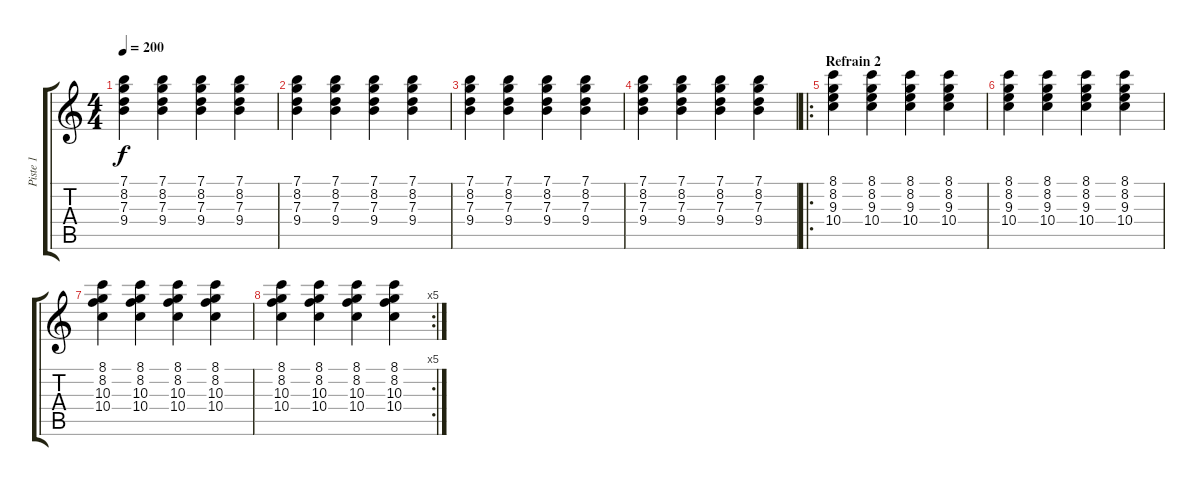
\track ("Piste 1" "Piste 1") {instrument distortionguitar}
\staff {score tabs}
\tuning (E4 B3 G3 D3 A2 E2) {hide}
\ts (4 4)
\tempo 200
\clef g2
\ks c
(7.1 8.2 7.3 9.4).4{dy f} (7.1 8.2 7.3 9.4).4 (7.1 8.2 7.3 9.4).4 (7.1 8.2 7.3 9.4).4 |
(7.1 8.2 7.3 9.4).4 (7.1 8.2 7.3 9.4).4 (7.1 8.2 7.3 9.4).4 (7.1 8.2 7.3 9.4).4 |
(7.1 8.2 7.3 9.4).4 (7.1 8.2 7.3 9.4).4 (7.1 8.2 7.3 9.4).4 (7.1 8.2 7.3 9.4).4 |
(7.1 8.2 7.3 9.4).4 (7.1 8.2 7.3 9.4).4 (7.1 8.2 7.3 9.4).4 (7.1 8.2 7.3 9.4).4 |
\ro
\section ("" "Refrain 2")
(8.1 8.2 9.3 10.4).4 (8.1 8.2 9.3 10.4).4 (8.1 8.2 9.3 10.4).4 (8.1 8.2 9.3 10.4).4 |
(8.1 8.2 9.3 10.4).4 (8.1 8.2 9.3 10.4).4 (8.1 8.2 9.3 10.4).4 (8.1 8.2 9.3 10.4).4 |
(8.1 8.2 10.3 10.4).4 (8.1 8.2 10.3 10.4).4 (8.1 8.2 10.3 10.4).4 (8.1 8.2 10.3 10.4).4 |
\rc 5
(8.1 8.2 10.3 10.4).4 (8.1 8.2 10.3 10.4).4 (8.1 8.2 10.3 10.4).4 (8.1 8.2 10.3 10.4).4
